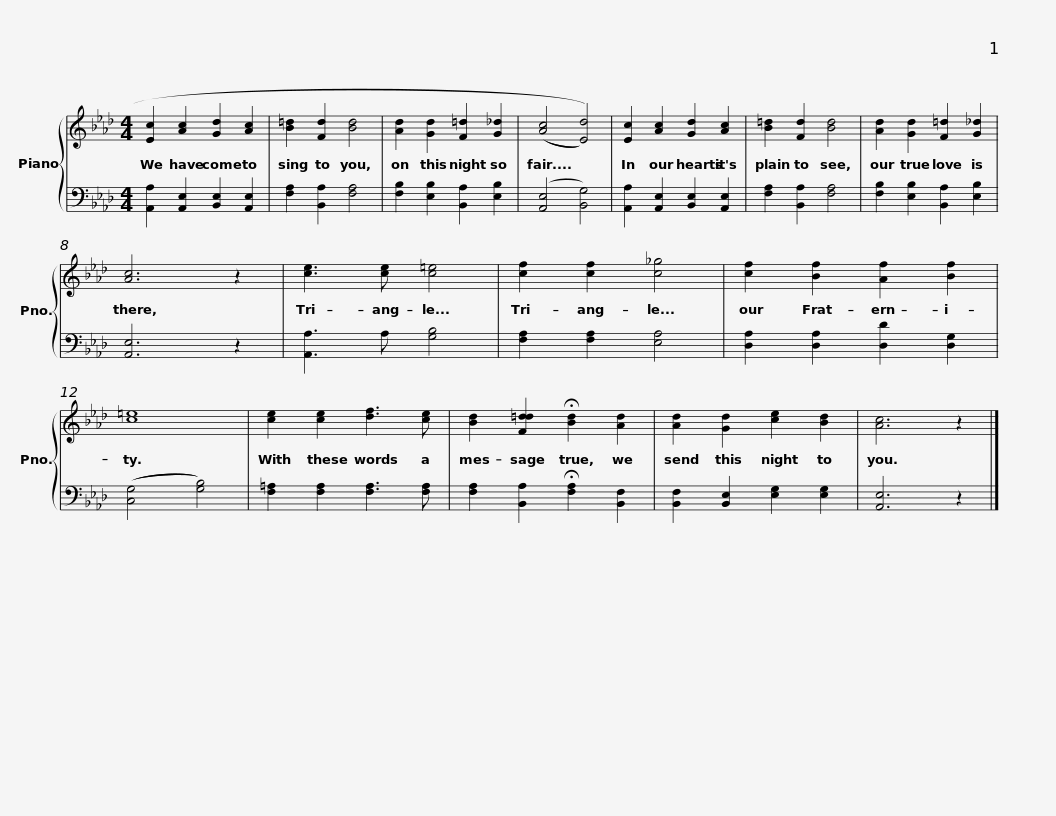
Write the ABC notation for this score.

X:1
%%score { 1 | 2 }
L:1/8
M:4/4
I:linebreak $
K:Ab
V:1 treble
V:2 bass
V:1
 [Ec]2 [Ac]2 [Gd]2 [Ac]2 | [B=d]2 [Fd]2 [Bd]4 | [Ad]2 [Gd]2 [F=d]2 [G_d]2 | ((([Ac]4 [Ed]4))) | [Ec]2 [Ac]2 [Gd]2 [Ac]2 | %5
 [B=d]2 [Fd]2 [Bd]4 |$ [Ad]2 [Gd]2 [F=d]2 [G_d]2 | [Ac]6 z2 | [ce]3 [ce] [c=e]4 | [cf]2 [cf]2 [c_g]4 | %10
 [cf]2 [Bf]2 [Af]2 [Bf]2 | [c=e]8 |$ [ce]2 [ce]2 [df]3 [ce] | [Bd]2 [F=dd]2 !fermata![Bd]2 [Ad]2 | [Ad]2 [Gd]2 [ce]2 [Bd]2 | %15
 [Ac]6 z2 |] %16
V:2
 [A,,A,]2 [A,,E,]2 [B,,E,]2 [A,,E,]2 | [F,A,]2 [B,,A,]2 [F,A,]4 | [F,B,]2 [E,B,]2 [B,,A,]2 [E,B,]2 | ([A,,E,]4 [B,,G,]4) | [A,,A,]2 [A,,E,]2 [B,,E,]2 [A,,E,]2 | %5
 [F,A,]2 [B,,A,]2 [F,A,]4 |$ [F,B,]2 [E,B,]2 [B,,A,]2 [E,B,]2 | [A,,E,]6 z2 | [A,,A,]3 A, [G,B,]4 | [F,A,]2 [F,A,]2 [E,A,]4 | %10
 [D,A,]2 [D,A,]2 [D,D]2 [D,G,]2 | (([C,G,]4 [G,B,]4)) |$ [F,=A,]2 [F,A,]2 [F,A,]3 [F,A,] | [F,A,]2 [B,,A,]2 !fermata![F,A,]2 [B,,F,]2 | [B,,F,]2 [B,,E,]2 [E,G,]2 [E,G,]2 | %15
 [A,,E,]6 z2 |] %16
